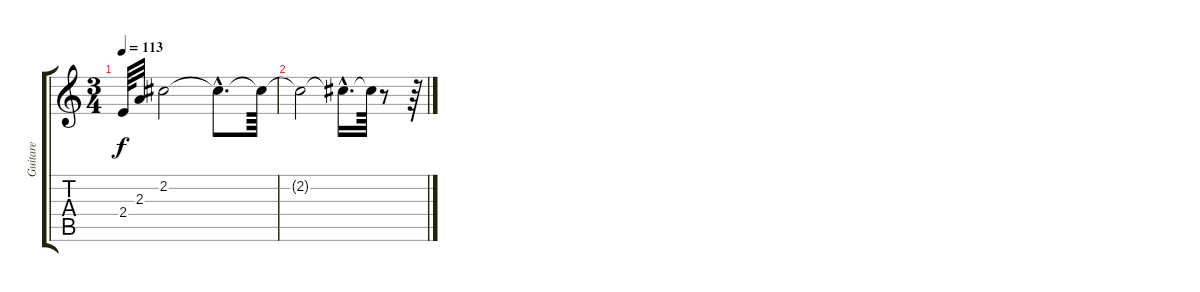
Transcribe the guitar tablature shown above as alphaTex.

\track ("Guitare" "Guitare") {instrument acousticguitarnylon}
\staff {score tabs}
\tuning (E4 B3 G3 D3 A2 E2) {hide}
\ts (3 4)
\tempo 113
\clef g2
\ks c
2.4.64{dy f} 2.3.32 2.2.2 2.2{hac t}.8{d} 2.2{t}.64 |
2.2{t}.2 2.2{hac t}.16{d} 2.2{t}.64 r.8 r.64
